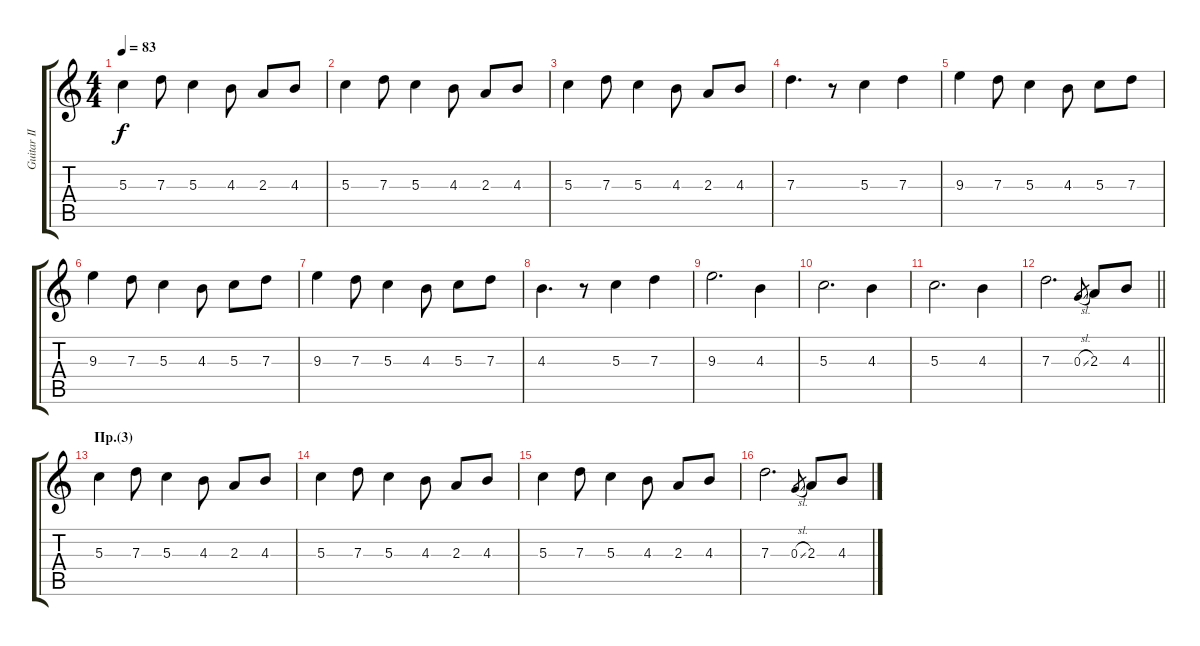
\track ("Guitar II" "Guitar II") {instrument distortionguitar}
\staff {score tabs}
\tuning (E4 B3 G3 D3 A2 E2) {hide}
\ts (4 4)
\tempo 83
\clef g2
\ks c
5.3.4{dy f} 7.3.8 5.3.4 4.3.8 2.3.8 4.3.8 |
5.3.4 7.3.8 5.3.4 4.3.8 2.3.8 4.3.8 |
5.3.4 7.3.8 5.3.4 4.3.8 2.3.8 4.3.8 |
7.3.4{d} r.8 5.3.4 7.3.4 |
9.3.4 7.3.8 5.3.4 4.3.8 5.3.8 7.3.8 |
9.3.4 7.3.8 5.3.4 4.3.8 5.3.8 7.3.8 |
9.3.4 7.3.8 5.3.4 4.3.8 5.3.8 7.3.8 |
4.3.4{d} r.8 5.3.4 7.3.4 |
9.3.2{d} 4.3.4 |
5.3.2{d} 4.3.4 |
5.3.2{d} 4.3.4 |
\barLineRight lightlight
7.3.2{d} 0.3{sl}.8{gr} 2.3.8 4.3.8 |
\section ("" "Пр.(3)")
5.3.4 7.3.8 5.3.4 4.3.8 2.3.8 4.3.8 |
5.3.4 7.3.8 5.3.4 4.3.8 2.3.8 4.3.8 |
5.3.4 7.3.8 5.3.4 4.3.8 2.3.8 4.3.8 |
7.3.2{d} 0.3{sl}.8{gr} 2.3.8 4.3.8
